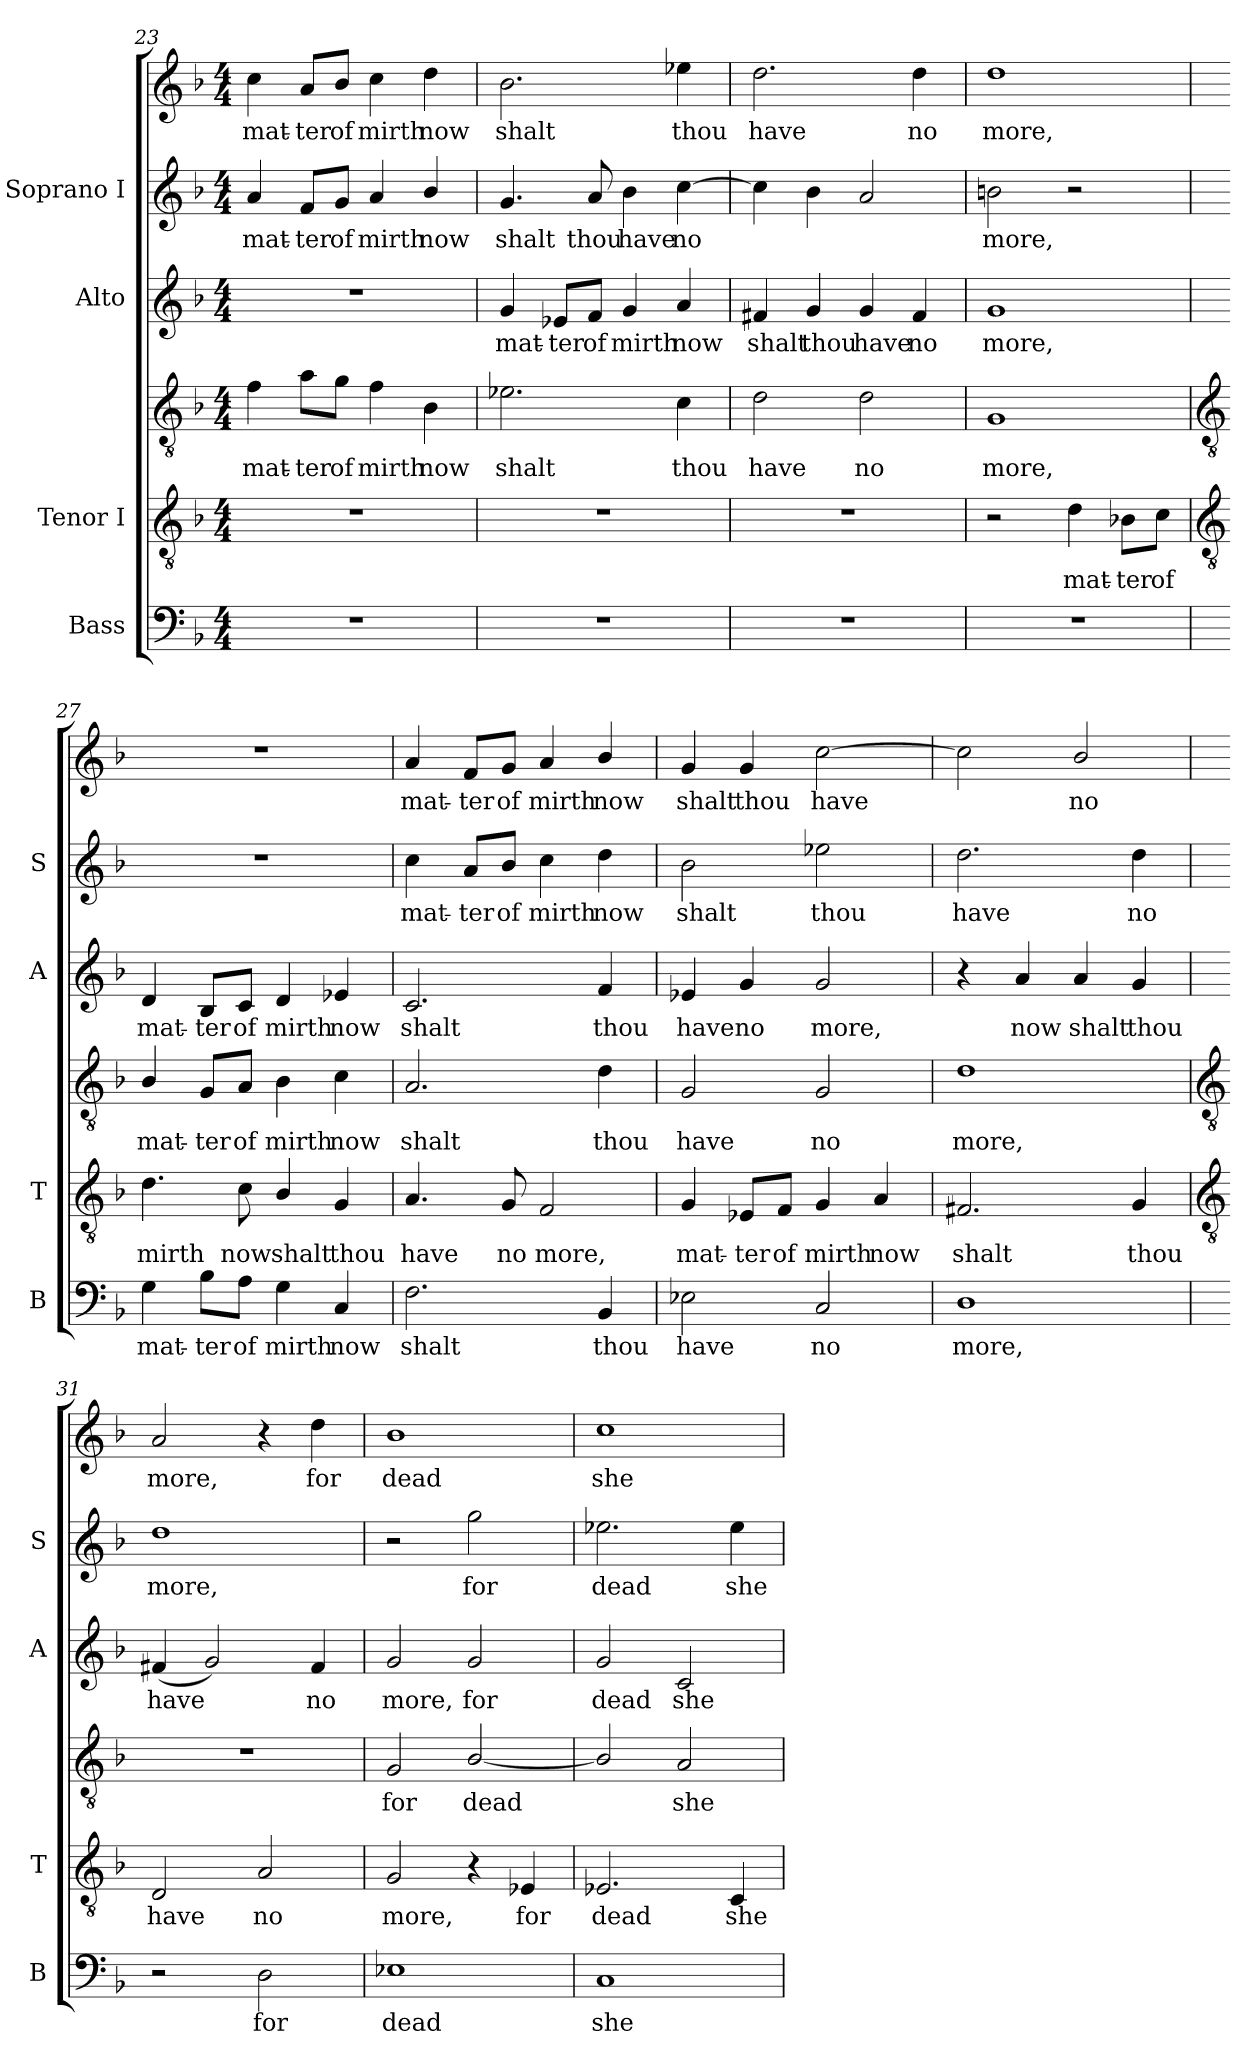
**kern	**text	**kern	**text	**kern	**text	**kern	**text	**kern	**text	**kern	**text
*part4	*part4	*part3	*part3	*part3	*part3	*part2	*part2	*part1	*part1	*part1	*part1
*staff6	*staff6	*staff5	*staff5	*staff4	*staff4	*staff3	*staff3	*staff2	*staff2	*staff1	*staff1
*I"Bass	*	*I"Tenor I	*	*	*	*I"Alto	*	*I"Soprano I	*	*	*
*I'B	*	*I'T	*	*	*	*I'A	*	*I'S	*	*	*
!!LO:LB:g=z
*clefF4	*	*clefGv2	*	*clefGv2	*	*clefG2	*	*clefG2	*	*clefG2	*
*k[b-]	*	*k[b-]	*	*k[b-]	*	*k[b-]	*	*k[b-]	*	*k[b-]	*
*F:	*	*F:	*	*F:	*	*F:	*	*F:	*	*F:	*
*M4/4	*	*M4/4	*	*M4/4	*	*M4/4	*	*M4/4	*	*M4/4	*
=23	=23	=23	=23	=23	=23	=23	=23	=23	=23	=23	=23
!	!	!	!	!	!LO:LY:b	!	!	!	!LO:LY:b	!	!LO:LY:b
1r	.	1r	.	4f	mat-	1r	.	4a	mat-	4cc	mat-
!	!	!	!	!	!LO:LY:b	!	!	!	!LO:LY:b	!	!LO:LY:b
.	.	.	.	8a\L	-ter	.	.	8f/L	-ter	8a/L	-ter
!	!	!	!	!	!LO:LY:b	!	!	!	!LO:LY:b	!	!LO:LY:b
.	.	.	.	8g\J	of	.	.	8g/J	of	8b-/J	of
!	!	!	!	!	!LO:LY:b	!	!	!	!LO:LY:b	!	!LO:LY:b
.	.	.	.	4f	mirth	.	.	4a	mirth	4cc	mirth
!	!	!	!	!	!LO:LY:b	!	!	!	!LO:LY:b	!	!LO:LY:b
.	.	.	.	4B-	now	.	.	4b-/	now	4dd	now
=24	=24	=24	=24	=24	=24	=24	=24	=24	=24	=24	=24
!	!	!	!	!	!LO:LY:b	!	!LO:LY:b	!	!LO:LY:b	!	!LO:LY:b
1r	.	1r	.	2.e-X	shalt	4g	mat-	4.g	shalt	2.b-	shalt
!	!	!	!	!	!	!	!LO:LY:b	!	!	!	!
.	.	.	.	.	.	8e-X/L	-ter	.	.	.	.
!	!	!	!	!	!	!	!LO:LY:b	!	!LO:LY:b	!	!
.	.	.	.	.	.	8f/J	of	8a	thou	.	.
!	!	!	!	!	!	!	!LO:LY:b	!	!LO:LY:b	!	!
.	.	.	.	.	.	4g	mirth	4b-	have	.	.
!	!	!	!	!	!LO:LY:b	!	!LO:LY:b	!	!LO:LY:b	!	!LO:LY:b
.	.	.	.	4c	thou	4a	now	[4cc	no	4ee-X	thou
=25	=25	=25	=25	=25	=25	=25	=25	=25	=25	=25	=25
!	!	!	!	!	!LO:LY:b	!	!LO:LY:b	!	!	!	!LO:LY:b
1r	.	1r	.	2d	have	4f#X	shalt	4cc]	.	2.dd	have
!	!	!	!	!	!	!	!LO:LY:b	!	!	!	!
.	.	.	.	.	.	4g	thou	4b-\	.	.	.
!	!	!	!	!	!LO:LY:b	!	!LO:LY:b	!	!	!	!
.	.	.	.	2d	no	4g	have	2a	.	.	.
!	!	!	!	!	!	!	!LO:LY:b	!	!	!	!LO:LY:b
.	.	.	.	.	.	4f#	no	.	.	4dd	no
=26	=26	=26	=26	=26	=26	=26	=26	=26	=26	=26	=26
!	!	!	!	!	!LO:LY:b	!	!LO:LY:b	!	!LO:LY:b	!	!LO:LY:b
1r	.	2r	.	1G	more,	1g	more,	2bn	more,	1dd	more,
!	!	!	!LO:LY:b	!	!	!	!	!	!	!	!
.	.	4d	mat-	.	.	.	.	2r	.	.	.
!	!	!	!LO:LY:b	!	!	!	!	!	!	!	!
.	.	8B-X\L	-ter	.	.	.	.	.	.	.	.
!	!	!	!LO:LY:b	!	!	!	!	!	!	!	!
.	.	8c\J	of	.	.	.	.	.	.	.	.
!!LO:LB:g=z
=27	=27	=27	=27	=27	=27	=27	=27	=27	=27	=27	=27
*	*	*clefGv2	*	*clefGv2	*	*	*	*	*	*	*
!	!LO:LY:b	!	!LO:LY:b	!	!LO:LY:b	!	!LO:LY:b	!	!	!	!
4G	mat-	4.d	mirth	4B-/	mat-	4d	mat-	1r	.	1r	.
!	!LO:LY:b	!	!	!	!LO:LY:b	!	!LO:LY:b	!	!	!	!
8B-\L	-ter	.	.	8G/L	-ter	8B-/L	-ter	.	.	.	.
!	!LO:LY:b	!	!LO:LY:b	!	!LO:LY:b	!	!LO:LY:b	!	!	!	!
8A\J	of	8c	now	8A/J	of	8c/J	of	.	.	.	.
!	!LO:LY:b	!	!LO:LY:b	!	!LO:LY:b	!	!LO:LY:b	!	!	!	!
4G	mirth	4B-/	shalt	4B-	mirth	4d	mirth	.	.	.	.
!	!LO:LY:b	!	!LO:LY:b	!	!LO:LY:b	!	!LO:LY:b	!	!	!	!
4C	now	4G	thou	4c	now	4e-X	now	.	.	.	.
=28	=28	=28	=28	=28	=28	=28	=28	=28	=28	=28	=28
!	!LO:LY:b	!	!LO:LY:b	!	!LO:LY:b	!	!LO:LY:b	!	!LO:LY:b	!	!LO:LY:b
2.F	shalt	4.A	have	2.A	shalt	2.c	shalt	4cc	mat-	4a	mat-
!	!	!	!	!	!	!	!	!	!LO:LY:b	!	!LO:LY:b
.	.	.	.	.	.	.	.	8a/L	-ter	8f/L	-ter
!	!	!	!LO:LY:b	!	!	!	!	!	!LO:LY:b	!	!LO:LY:b
.	.	8G	no	.	.	.	.	8b-/J	of	8g/J	of
!	!	!	!LO:LY:b	!	!	!	!	!	!LO:LY:b	!	!LO:LY:b
.	.	2F	more,	.	.	.	.	4cc	mirth	4a	mirth
!	!LO:LY:b	!	!	!	!LO:LY:b	!	!LO:LY:b	!	!LO:LY:b	!	!LO:LY:b
4BB-	thou	.	.	4d	thou	4f	thou	4dd	now	4b-/	now
=29	=29	=29	=29	=29	=29	=29	=29	=29	=29	=29	=29
!	!LO:LY:b	!	!LO:LY:b	!	!LO:LY:b	!	!LO:LY:b	!	!LO:LY:b	!	!LO:LY:b
2E-X	have	4G	mat-	2G	have	4e-X	have	2b-	shalt	4g	shalt
!	!	!	!LO:LY:b	!	!	!	!LO:LY:b	!	!	!	!LO:LY:b
.	.	8E-X/L	-ter	.	.	4g	no	.	.	4g	thou
!	!	!	!LO:LY:b	!	!	!	!	!	!	!	!
.	.	8F/J	of	.	.	.	.	.	.	.	.
!	!LO:LY:b	!	!LO:LY:b	!	!LO:LY:b	!	!LO:LY:b	!	!LO:LY:b	!	!LO:LY:b
2C	no	4G	mirth	2G	no	2g	more,	2ee-X	thou	[2cc	have
!	!	!	!LO:LY:b	!	!	!	!	!	!	!	!
.	.	4A	now	.	.	.	.	.	.	.	.
=30	=30	=30	=30	=30	=30	=30	=30	=30	=30	=30	=30
!	!LO:LY:b	!	!LO:LY:b	!	!LO:LY:b	!	!	!	!LO:LY:b	!	!
1D	more,	2.F#X	shalt	1d	more,	4r	.	2.dd	have	2cc]	.
!	!	!	!	!	!	!	!LO:LY:b	!	!	!	!
.	.	.	.	.	.	4a	now	.	.	.	.
!	!	!	!	!	!	!	!LO:LY:b	!	!	!	!LO:LY:b
.	.	.	.	.	.	4a/	shalt	.	.	2b-/	no
!	!	!	!LO:LY:b	!	!	!	!LO:LY:b	!	!LO:LY:b	!	!
.	.	4G	thou	.	.	4g	thou	4dd	no	.	.
!!LO:LB:g=z
=31	=31	=31	=31	=31	=31	=31	=31	=31	=31	=31	=31
*	*	*clefGv2	*	*clefGv2	*	*	*	*	*	*	*
!	!	!	!LO:LY:b	!	!	!	!LO:LY:b	!	!LO:LY:b	!	!LO:LY:b
2r	.	2D	have	1r	.	(<4f#X	have	1dd	more,	2a	more,
.	.	.	.	.	.	2g)	.	.	.	.	.
!	!LO:LY:b	!	!LO:LY:b	!	!	!	!	!	!	!	!
2D	for	2A	no	.	.	.	.	.	.	4r	.
!	!	!	!	!	!	!	!LO:LY:b	!	!	!	!LO:LY:b
.	.	.	.	.	.	4f#	no	.	.	4dd	for
=32	=32	=32	=32	=32	=32	=32	=32	=32	=32	=32	=32
!	!LO:LY:b	!	!LO:LY:b	!	!LO:LY:b	!	!LO:LY:b	!	!	!	!LO:LY:b
1E-X	dead	2G	more,	2G	for	2g	more,	2r	.	1b-	dead
!	!	!	!	!	!LO:LY:b	!	!LO:LY:b	!	!LO:LY:b	!	!
.	.	4r	.	[2B-/	dead	2g	for	2gg	for	.	.
!	!	!	!LO:LY:b	!	!	!	!	!	!	!	!
.	.	4E-X	for	.	.	.	.	.	.	.	.
=33	=33	=33	=33	=33	=33	=33	=33	=33	=33	=33	=33
!	!LO:LY:b	!	!LO:LY:b	!	!	!	!LO:LY:b	!	!LO:LY:b	!	!LO:LY:b
1C	she	2.E-X	dead	2B-/]	.	2g	dead	2.ee-X	dead	1cc	she
!	!	!	!	!	!LO:LY:b	!	!LO:LY:b	!	!	!	!
.	.	.	.	2A	she	2c	she	.	.	.	.
!	!	!	!LO:LY:b	!	!	!	!	!	!LO:LY:b	!	!
.	.	4C	she	.	.	.	.	4ee-	she	.	.
=	=	=	=	=	=	=	=	=	=	=	=
*-	*-	*-	*-	*-	*-	*-	*-	*-	*-	*-	*-
